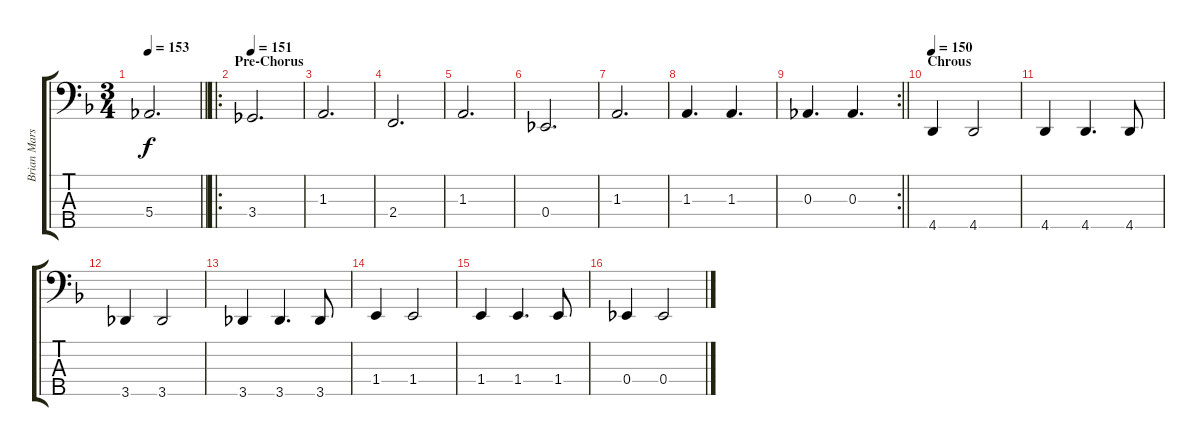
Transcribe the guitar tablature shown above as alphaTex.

\track ("Brian Marshall" "Brian Mars") {instrument electricbassfinger}
\staff {score tabs}
\tuning (Gb2 Db2 Ab1 Eb1 Bb0) {hide}
\ts (3 4)
\tempo 153
\clef f4
\barLineRight lightlight
\ks dminor
5.4.2{d dy f} |
\ro
\section ("" "Pre-Chorus")
\tempo 151
3.4.2{d} |
1.3.2{d} |
2.4.2{d} |
1.3.2{d} |
0.4.2{d} |
1.3.2{d} |
1.3.4{d} 1.3.4{d} |
\rc 2
\barLineRight lightlight
0.3.4{d} 0.3.4{d} |
\section ("" "Chrous")
\tempo 150
4.5.4 4.5.2 |
4.5.4 4.5.4{d} 4.5.8 |
3.5.4 3.5.2 |
3.5.4 3.5.4{d} 3.5.8 |
1.4.4 1.4.2 |
1.4.4 1.4.4{d} 1.4.8 |
0.4.4 0.4.2
